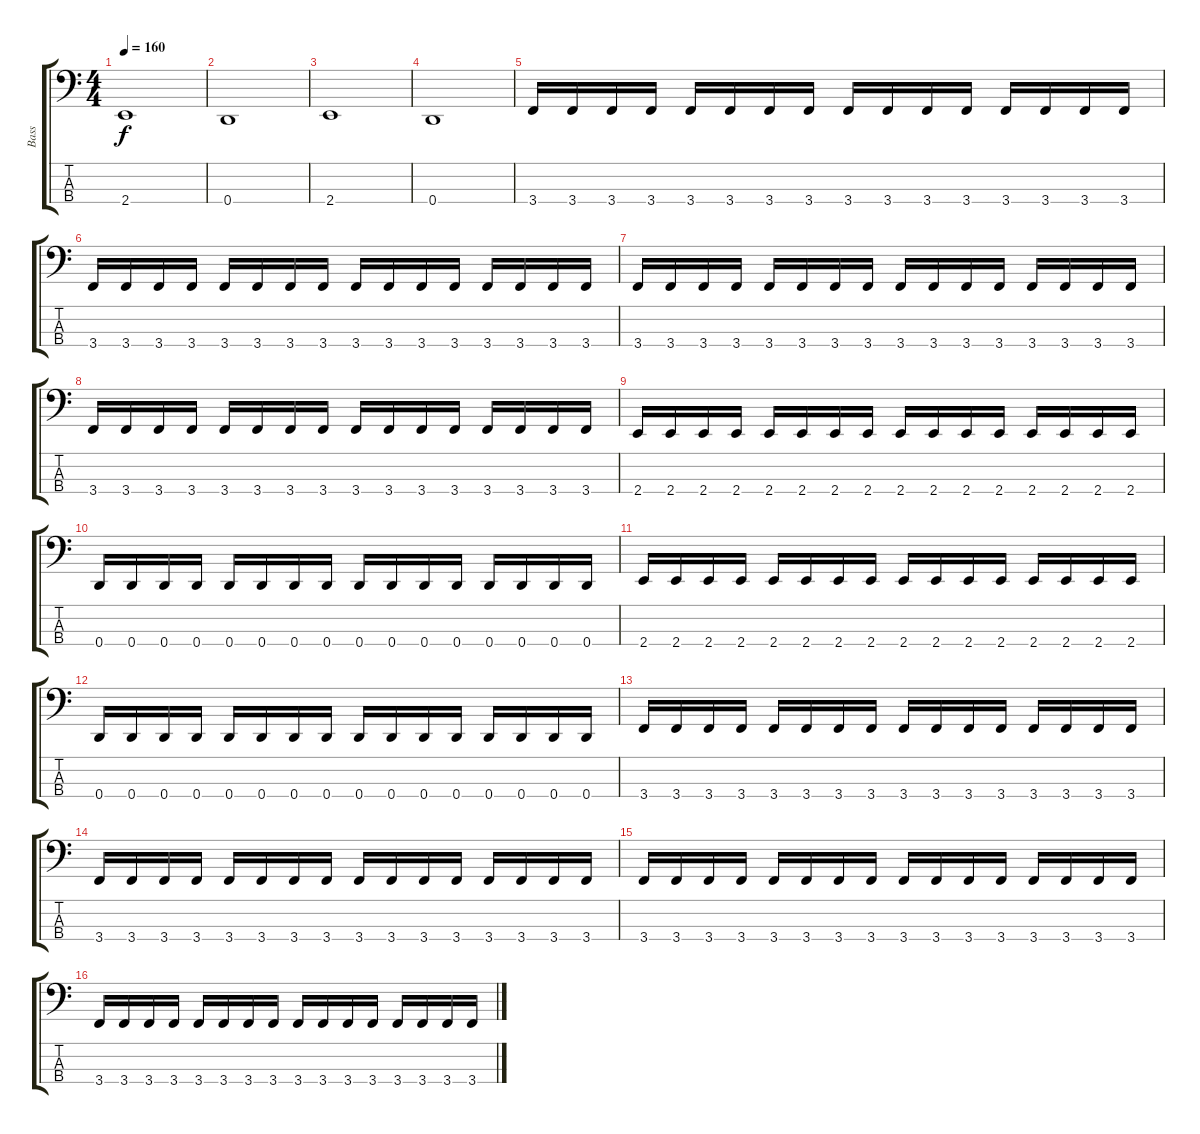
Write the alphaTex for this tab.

\track ("Bass" "Bass") {instrument electricbasspick}
\staff {score tabs}
\tuning (F2 C2 G1 D1) {hide}
\ts (4 4)
\tempo 160
\clef f4
\ks c
2.4.1{dy f} |
0.4.1 |
2.4.1 |
0.4.1 |
3.4.16 3.4.16 3.4.16 3.4.16 3.4.16 3.4.16 3.4.16 3.4.16 3.4.16 3.4.16 3.4.16 3.4.16 3.4.16 3.4.16 3.4.16 3.4.16 |
3.4.16 3.4.16 3.4.16 3.4.16 3.4.16 3.4.16 3.4.16 3.4.16 3.4.16 3.4.16 3.4.16 3.4.16 3.4.16 3.4.16 3.4.16 3.4.16 |
3.4.16 3.4.16 3.4.16 3.4.16 3.4.16 3.4.16 3.4.16 3.4.16 3.4.16 3.4.16 3.4.16 3.4.16 3.4.16 3.4.16 3.4.16 3.4.16 |
3.4.16 3.4.16 3.4.16 3.4.16 3.4.16 3.4.16 3.4.16 3.4.16 3.4.16 3.4.16 3.4.16 3.4.16 3.4.16 3.4.16 3.4.16 3.4.16 |
2.4.16 2.4.16 2.4.16 2.4.16 2.4.16 2.4.16 2.4.16 2.4.16 2.4.16 2.4.16 2.4.16 2.4.16 2.4.16 2.4.16 2.4.16 2.4.16 |
0.4.16 0.4.16 0.4.16 0.4.16 0.4.16 0.4.16 0.4.16 0.4.16 0.4.16 0.4.16 0.4.16 0.4.16 0.4.16 0.4.16 0.4.16 0.4.16 |
2.4.16 2.4.16 2.4.16 2.4.16 2.4.16 2.4.16 2.4.16 2.4.16 2.4.16 2.4.16 2.4.16 2.4.16 2.4.16 2.4.16 2.4.16 2.4.16 |
0.4.16 0.4.16 0.4.16 0.4.16 0.4.16 0.4.16 0.4.16 0.4.16 0.4.16 0.4.16 0.4.16 0.4.16 0.4.16 0.4.16 0.4.16 0.4.16 |
3.4.16 3.4.16 3.4.16 3.4.16 3.4.16 3.4.16 3.4.16 3.4.16 3.4.16 3.4.16 3.4.16 3.4.16 3.4.16 3.4.16 3.4.16 3.4.16 |
3.4.16 3.4.16 3.4.16 3.4.16 3.4.16 3.4.16 3.4.16 3.4.16 3.4.16 3.4.16 3.4.16 3.4.16 3.4.16 3.4.16 3.4.16 3.4.16 |
3.4.16 3.4.16 3.4.16 3.4.16 3.4.16 3.4.16 3.4.16 3.4.16 3.4.16 3.4.16 3.4.16 3.4.16 3.4.16 3.4.16 3.4.16 3.4.16 |
3.4.16 3.4.16 3.4.16 3.4.16 3.4.16 3.4.16 3.4.16 3.4.16 3.4.16 3.4.16 3.4.16 3.4.16 3.4.16 3.4.16 3.4.16 3.4.16
